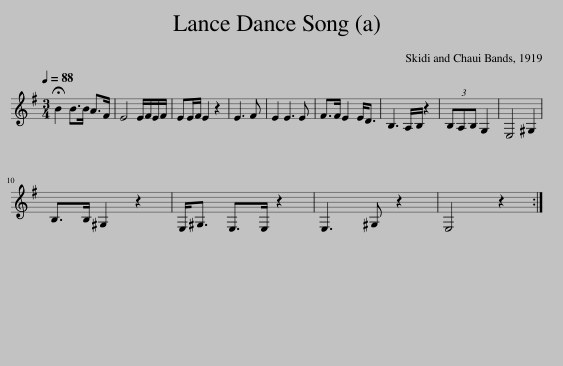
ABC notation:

X:1
L:1/8
Q:1/4=88
M:3/4
I:linebreak $
K:G
V:1 treble
V:1
 !fermata!B2 B>B A>F | E4 E/F/E/F/ | EE/F/ E2 z2 | E3 F | E2 E3 E | %5
 F>F E2 E<D | B,3 A,/B,/ z2 | (3B,A,B, G,2 | E,4 ^G,2 |$ B,>B, ^G,2 z2 | %10
 E,<^G, E,>E, z2 | E,3 ^G, z2 | E,4 z2 :| %13
